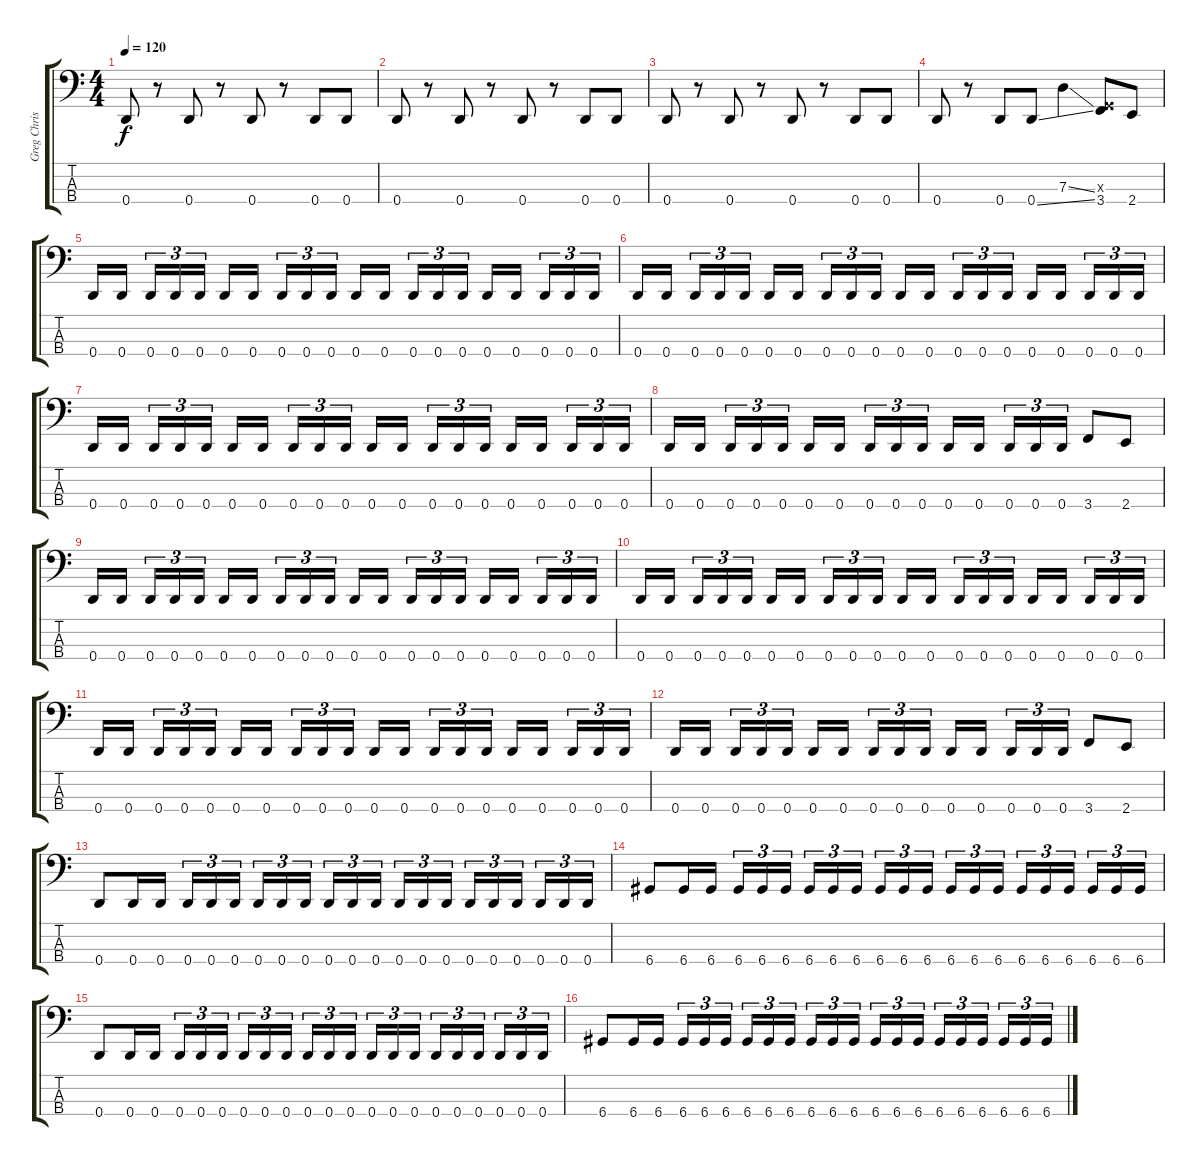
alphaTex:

\track ("Greg Christian" "Greg Chris") {instrument electricbassfinger}
\staff {score tabs}
\tuning (F2 C2 G1 D1) {hide}
\ts (4 4)
\tempo 120
\clef f4
\ks c
0.4.8{dy f} r.8 0.4.8 r.8 0.4.8 r.8 0.4.8 0.4.8 |
0.4.8 r.8 0.4.8 r.8 0.4.8 r.8 0.4.8 0.4.8 |
0.4.8 r.8 0.4.8 r.8 0.4.8 r.8 0.4.8 0.4.8 |
0.4.8 r.8 0.4.8 0.4{ss}.8 7.3{ss}.4 (0.3{x} 3.4).8 2.4.8 |
0.4.16 0.4.16 0.4.16{tu (3 2)} 0.4.16{tu (3 2)} 0.4.16{tu (3 2)} 0.4.16 0.4.16 0.4.16{tu (3 2)} 0.4.16{tu (3 2)} 0.4.16{tu (3 2)} 0.4.16 0.4.16 0.4.16{tu (3 2)} 0.4.16{tu (3 2)} 0.4.16{tu (3 2)} 0.4.16 0.4.16 0.4.16{tu (3 2)} 0.4.16{tu (3 2)} 0.4.16{tu (3 2)} |
0.4.16 0.4.16 0.4.16{tu (3 2)} 0.4.16{tu (3 2)} 0.4.16{tu (3 2)} 0.4.16 0.4.16 0.4.16{tu (3 2)} 0.4.16{tu (3 2)} 0.4.16{tu (3 2)} 0.4.16 0.4.16 0.4.16{tu (3 2)} 0.4.16{tu (3 2)} 0.4.16{tu (3 2)} 0.4.16 0.4.16 0.4.16{tu (3 2)} 0.4.16{tu (3 2)} 0.4.16{tu (3 2)} |
0.4.16 0.4.16 0.4.16{tu (3 2)} 0.4.16{tu (3 2)} 0.4.16{tu (3 2)} 0.4.16 0.4.16 0.4.16{tu (3 2)} 0.4.16{tu (3 2)} 0.4.16{tu (3 2)} 0.4.16 0.4.16 0.4.16{tu (3 2)} 0.4.16{tu (3 2)} 0.4.16{tu (3 2)} 0.4.16 0.4.16 0.4.16{tu (3 2)} 0.4.16{tu (3 2)} 0.4.16{tu (3 2)} |
0.4.16 0.4.16 0.4.16{tu (3 2)} 0.4.16{tu (3 2)} 0.4.16{tu (3 2)} 0.4.16 0.4.16 0.4.16{tu (3 2)} 0.4.16{tu (3 2)} 0.4.16{tu (3 2)} 0.4.16 0.4.16 0.4.16{tu (3 2)} 0.4.16{tu (3 2)} 0.4.16{tu (3 2)} 3.4.8 2.4.8 |
0.4.16 0.4.16 0.4.16{tu (3 2)} 0.4.16{tu (3 2)} 0.4.16{tu (3 2)} 0.4.16 0.4.16 0.4.16{tu (3 2)} 0.4.16{tu (3 2)} 0.4.16{tu (3 2)} 0.4.16 0.4.16 0.4.16{tu (3 2)} 0.4.16{tu (3 2)} 0.4.16{tu (3 2)} 0.4.16 0.4.16 0.4.16{tu (3 2)} 0.4.16{tu (3 2)} 0.4.16{tu (3 2)} |
0.4.16 0.4.16 0.4.16{tu (3 2)} 0.4.16{tu (3 2)} 0.4.16{tu (3 2)} 0.4.16 0.4.16 0.4.16{tu (3 2)} 0.4.16{tu (3 2)} 0.4.16{tu (3 2)} 0.4.16 0.4.16 0.4.16{tu (3 2)} 0.4.16{tu (3 2)} 0.4.16{tu (3 2)} 0.4.16 0.4.16 0.4.16{tu (3 2)} 0.4.16{tu (3 2)} 0.4.16{tu (3 2)} |
0.4.16 0.4.16 0.4.16{tu (3 2)} 0.4.16{tu (3 2)} 0.4.16{tu (3 2)} 0.4.16 0.4.16 0.4.16{tu (3 2)} 0.4.16{tu (3 2)} 0.4.16{tu (3 2)} 0.4.16 0.4.16 0.4.16{tu (3 2)} 0.4.16{tu (3 2)} 0.4.16{tu (3 2)} 0.4.16 0.4.16 0.4.16{tu (3 2)} 0.4.16{tu (3 2)} 0.4.16{tu (3 2)} |
0.4.16 0.4.16 0.4.16{tu (3 2)} 0.4.16{tu (3 2)} 0.4.16{tu (3 2)} 0.4.16 0.4.16 0.4.16{tu (3 2)} 0.4.16{tu (3 2)} 0.4.16{tu (3 2)} 0.4.16 0.4.16 0.4.16{tu (3 2)} 0.4.16{tu (3 2)} 0.4.16{tu (3 2)} 3.4.8 2.4.8 |
0.4.8 0.4.16 0.4.16 0.4.16{tu (3 2)} 0.4.16{tu (3 2)} 0.4.16{tu (3 2)} 0.4.16{tu (3 2)} 0.4.16{tu (3 2)} 0.4.16{tu (3 2)} 0.4.16{tu (3 2)} 0.4.16{tu (3 2)} 0.4.16{tu (3 2)} 0.4.16{tu (3 2)} 0.4.16{tu (3 2)} 0.4.16{tu (3 2)} 0.4.16{tu (3 2)} 0.4.16{tu (3 2)} 0.4.16{tu (3 2)} 0.4.16{tu (3 2)} 0.4.16{tu (3 2)} 0.4.16{tu (3 2)} |
6.4.8 6.4.16 6.4.16 6.4.16{tu (3 2)} 6.4.16{tu (3 2)} 6.4.16{tu (3 2)} 6.4.16{tu (3 2)} 6.4.16{tu (3 2)} 6.4.16{tu (3 2)} 6.4.16{tu (3 2)} 6.4.16{tu (3 2)} 6.4.16{tu (3 2)} 6.4.16{tu (3 2)} 6.4.16{tu (3 2)} 6.4.16{tu (3 2)} 6.4.16{tu (3 2)} 6.4.16{tu (3 2)} 6.4.16{tu (3 2)} 6.4.16{tu (3 2)} 6.4.16{tu (3 2)} 6.4.16{tu (3 2)} |
0.4.8 0.4.16 0.4.16 0.4.16{tu (3 2)} 0.4.16{tu (3 2)} 0.4.16{tu (3 2)} 0.4.16{tu (3 2)} 0.4.16{tu (3 2)} 0.4.16{tu (3 2)} 0.4.16{tu (3 2)} 0.4.16{tu (3 2)} 0.4.16{tu (3 2)} 0.4.16{tu (3 2)} 0.4.16{tu (3 2)} 0.4.16{tu (3 2)} 0.4.16{tu (3 2)} 0.4.16{tu (3 2)} 0.4.16{tu (3 2)} 0.4.16{tu (3 2)} 0.4.16{tu (3 2)} 0.4.16{tu (3 2)} |
6.4.8 6.4.16 6.4.16 6.4.16{tu (3 2)} 6.4.16{tu (3 2)} 6.4.16{tu (3 2)} 6.4.16{tu (3 2)} 6.4.16{tu (3 2)} 6.4.16{tu (3 2)} 6.4.16{tu (3 2)} 6.4.16{tu (3 2)} 6.4.16{tu (3 2)} 6.4.16{tu (3 2)} 6.4.16{tu (3 2)} 6.4.16{tu (3 2)} 6.4.16{tu (3 2)} 6.4.16{tu (3 2)} 6.4.16{tu (3 2)} 6.4.16{tu (3 2)} 6.4.16{tu (3 2)} 6.4.16{tu (3 2)}
